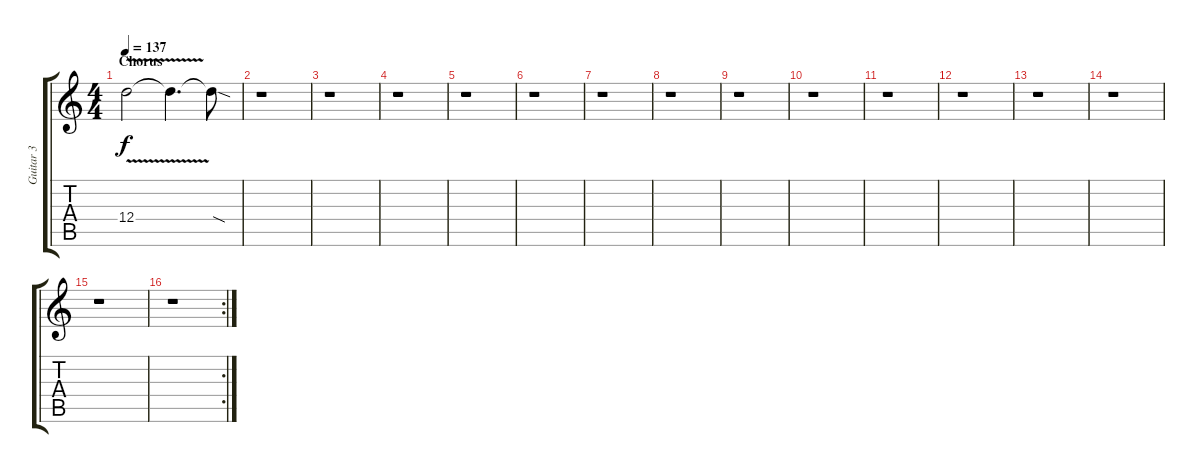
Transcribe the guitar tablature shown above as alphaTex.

\track ("Guitar 3" "Guitar 3") {instrument distortionguitar}
\staff {score tabs}
\tuning (E4 B3 G3 D3 A2 D2) {hide}
\ts (4 4)
\section ("" "Chorus")
\tempo 137
\clef g2
\ks c
12.4{v}.2{dy f} 12.4{t}.4{d} 12.4{sod t}.8 |
r.1 |
r.1 |
r.1 |
r.1 |
r.1 |
r.1 |
r.1 |
r.1 |
r.1 |
r.1 |
r.1 |
r.1 |
r.1 |
r.1 |
\rc 2
r.1
